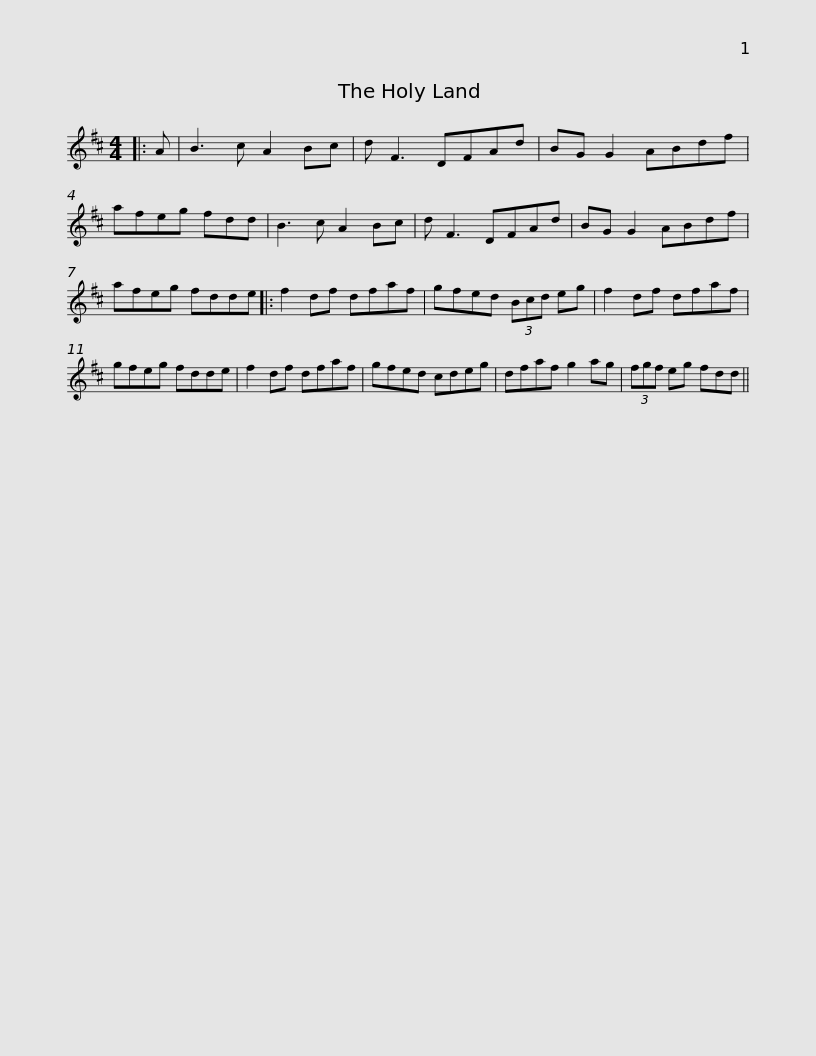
X:1
L:1/8
M:4/4
I:linebreak $
K:D
V:1 treble
V:1
|: A | B3 c A2 Bc | d F3 DFAd | BG G2 ABdf | afeg fdd | %5
 B3 c A2 Bc | d F3 DFAd |$ BG G2 ABdf | afeg fdde |: f2 df dfaf | %10
 gfed (3Bcd eg | f2 df dfaf |$ gfeg fdde | f2 df dfaf | gfed cdeg | %15
 dfaf g2 ag | (3fgf eg fdd || %17
